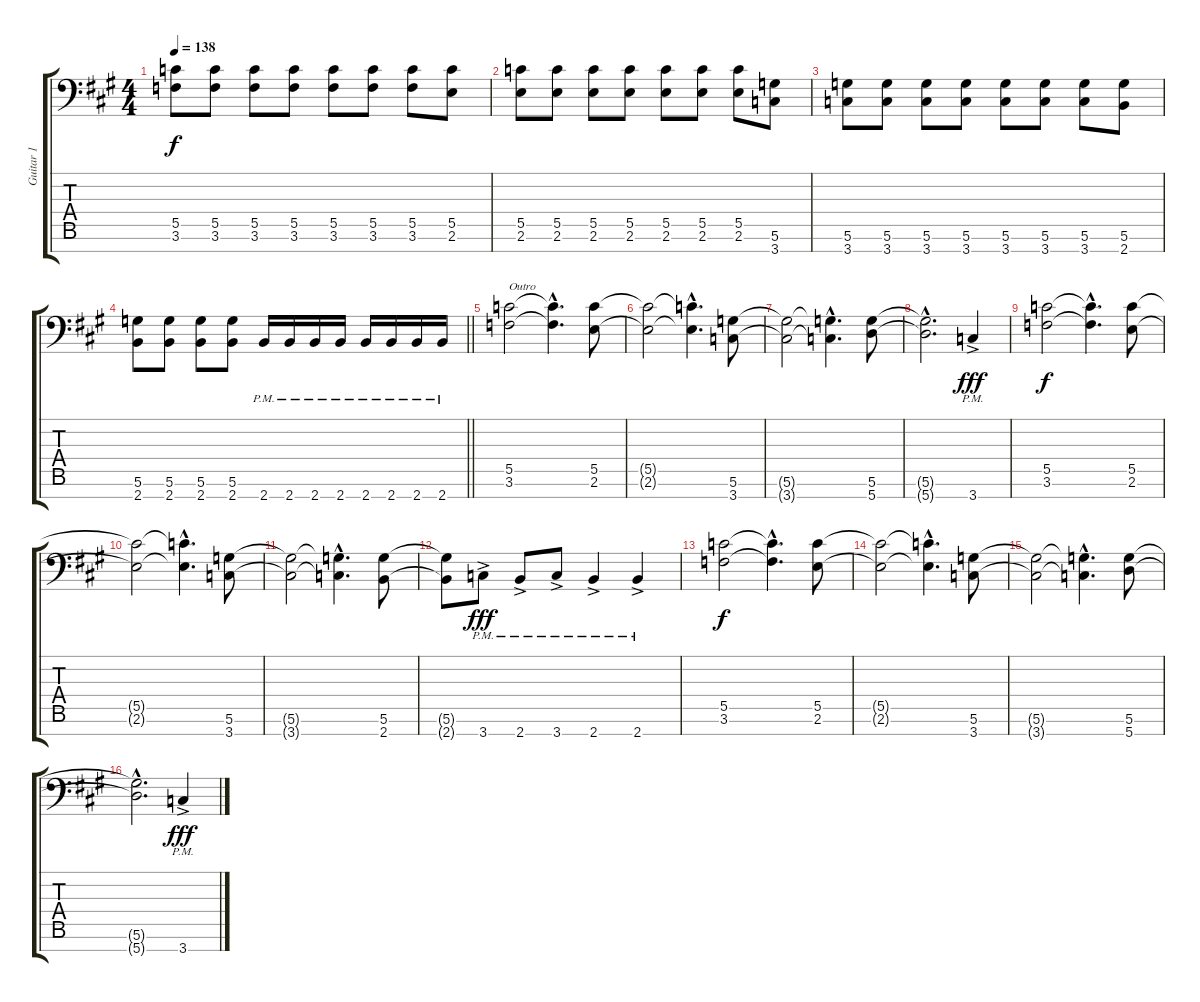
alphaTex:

\track ("Guitar 1" "Guitar 1") {instrument distortionguitar}
\staff {score tabs}
\tuning (D4 A3 F3 C3 G2 D2 A1) {hide}
\ts (4 4)
\tempo 138
\clef f4
\ks f#minor
(5.5 3.6).8{dy f} (5.5 3.6).8 (5.5 3.6).8 (5.5 3.6).8 (5.5 3.6).8 (5.5 3.6).8 (5.5 3.6).8 (5.5 2.6).8 |
(5.5 2.6).8 (5.5 2.6).8 (5.5 2.6).8 (5.5 2.6).8 (5.5 2.6).8 (5.5 2.6).8 (5.5 2.6).8 (5.6 3.7).8 |
(5.6 3.7).8 (5.6 3.7).8 (5.6 3.7).8 (5.6 3.7).8 (5.6 3.7).8 (5.6 3.7).8 (5.6 3.7).8 (5.6 2.7).8 |
\barLineRight lightlight
(5.6 2.7).8 (5.6 2.7).8 (5.6 2.7).8 (5.6 2.7).8 2.7{pm}.16 2.7{pm}.16 2.7{pm}.16 2.7{pm}.16 2.7{pm}.16 2.7{pm}.16 2.7{pm}.16 2.7{pm}.16 |
(5.5 3.6).2{txt "Outro"} (5.5{hac t} 3.6{hac t}).4{d} (5.5 2.6).8 |
(5.5{t} 2.6{t}).2 (5.5{hac t} 2.6{hac t}).4{d} (5.6 3.7).8 |
(5.6{t} 3.7{t}).2 (5.6{hac t} 3.7{hac t}).4{d} (5.6 5.7).8 |
(5.6{hac t} 5.7{hac t}).2{d} 3.7{ac pm}.4{dy fff} |
(5.5 3.6).2{dy f} (5.5{hac t} 3.6{hac t}).4{d} (5.5 2.6).8 |
(5.5{t} 2.6{t}).2 (5.5{hac t} 2.6{hac t}).4{d} (5.6 3.7).8 |
(5.6{t} 3.7{t}).2 (5.6{hac t} 3.7{hac t}).4{d} (5.6 2.7).8 |
(5.6{t} 2.7{t}).8 3.7{ac pm}.8{dy fff} 2.7{ac pm}.8 3.7{ac pm}.8 2.7{ac pm}.4 2.7{ac pm}.4 |
(5.5 3.6).2{dy f} (5.5{hac t} 3.6{hac t}).4{d} (5.5 2.6).8 |
(5.5{t} 2.6{t}).2 (5.5{hac t} 2.6{hac t}).4{d} (5.6 3.7).8 |
(5.6{t} 3.7{t}).2 (5.6{hac t} 3.7{hac t}).4{d} (5.6 5.7).8 |
(5.6{hac t} 5.7{hac t}).2{d} 3.7{ac pm}.4{dy fff}
